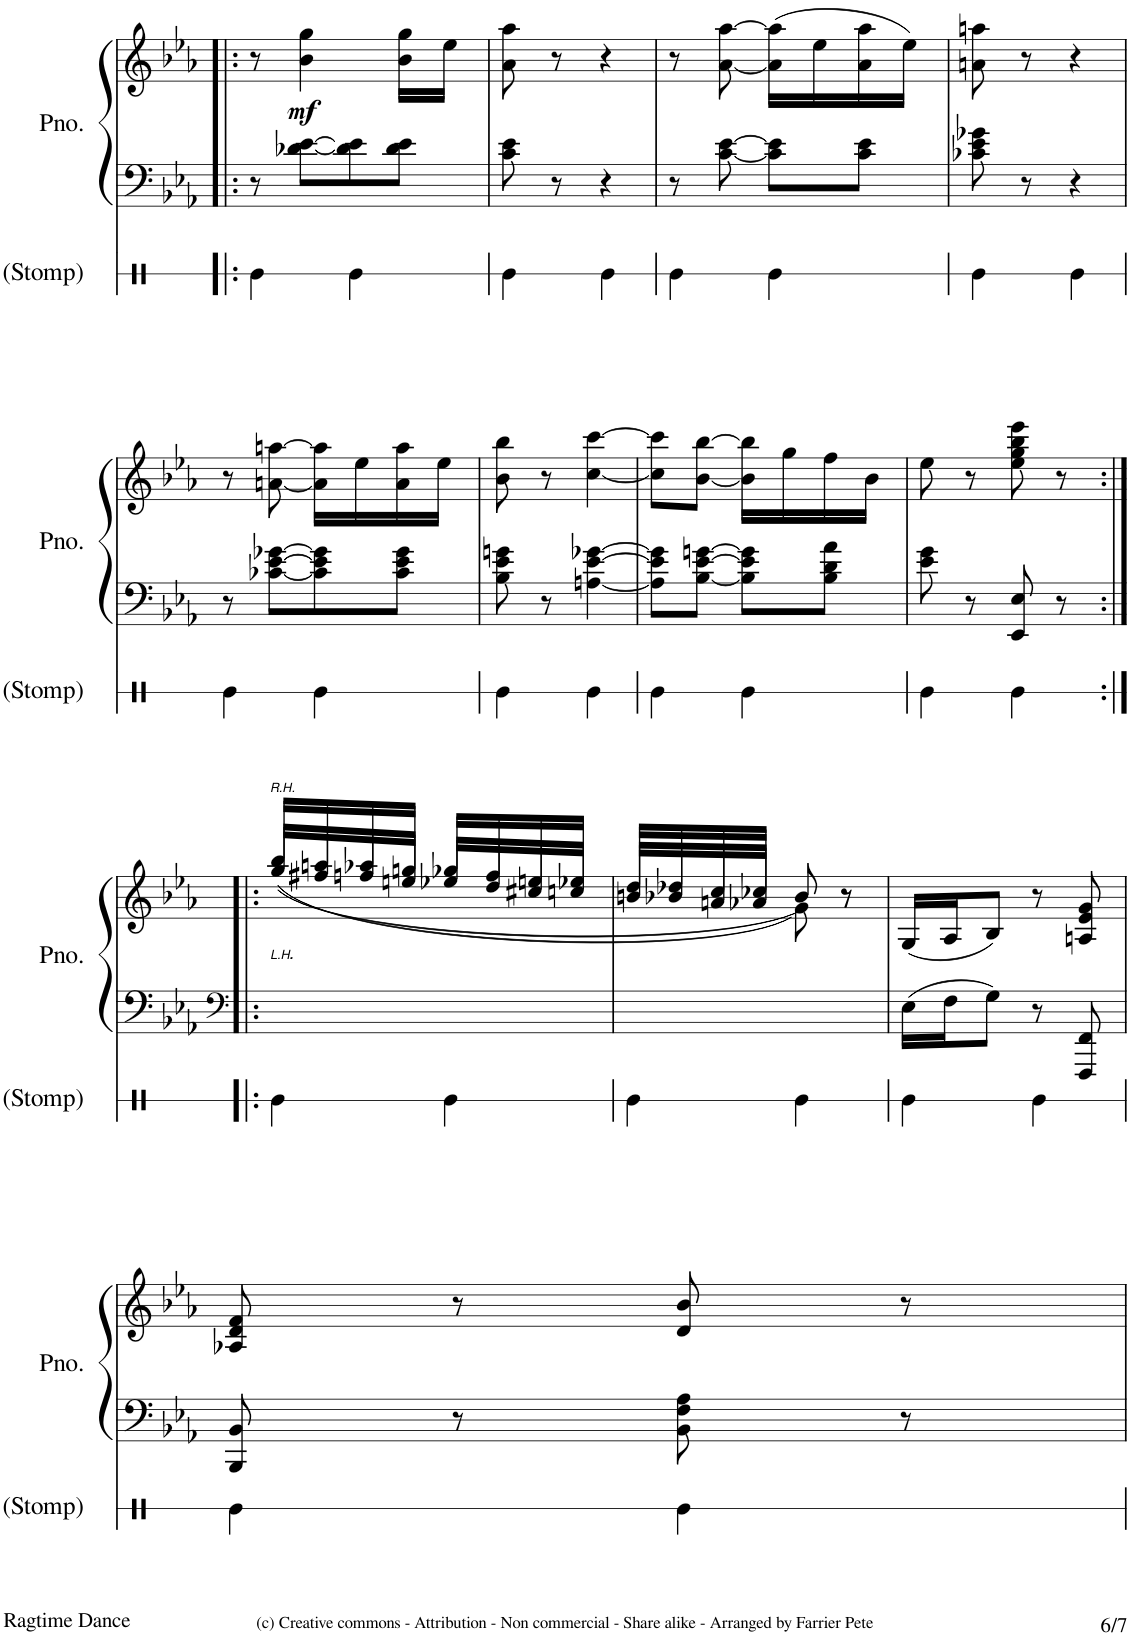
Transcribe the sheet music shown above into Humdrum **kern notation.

**kern	**kern	**kern	**dynam
*part2	*part1	*part1	*part1
*staff3	*staff2	*staff1	*staff1/2
*I"(Stompin' Heel)	*I"Piano	*	*
*I'(Stomp)	*I'Pno.	*	*
!!LO:PB:g=z
*clefX	*clefF4	*clefG2	*
*k[]	*k[b-e-a-]	*k[b-e-a-]	*
*	*E-:	*E-:	*
*M2/4	*M2/4	*M2/4	*
=56!|:	=56!|:	=56!|:	=56!|:
4Re\	8r	8r	.
!	!	!	!LO:DY:b
.	[8d-X\ [8e-\L	4b-\ 4gg\	mf
4Re\	8d-\] 8e-\]	.	.
.	8d-\ 8e-\J	16b-\ 16gg\LL	.
.	.	16ee-\JJ	.
=57	=57	=57	=57
4Re\	8c\ 8e-\	8a-\ 8aa-\	.
.	8r	8r	.
4Re\	4r	4r	.
=58	=58	=58	=58
4Re\	8r	8r	.
.	[8c\ [8e-\	[8a-\ [8aa-\	.
4Re\	8c\] 8e-\]L	(16a-\] 16aa-\]LL	.
.	.	16ee-\	.
.	8c\ 8e-\J	16a-\ 16aa-\	.
.	.	16ee-\JJ)	.
=59	=59	=59	=59
4Re\	8c-X\ 8e-\ 8g-X\	8an\ 8aan\	.
.	8r	8r	.
4Re\	4r	4r	.
!!LO:LB:g=z
=60	=60	=60	=60
4Re\	8r	8r	.
.	[8c-X\ [8e-\ [8g-X\L	[8an\ [8aan\	.
4Re\	8c-\] 8e-\] 8g-\]	16a\] 16aa\]LL	.
.	.	16ee-\	.
.	8c-\ 8e-\ 8g-\J	16a\ 16aa\	.
.	.	16ee-\JJ	.
=61	=61	=61	=61
4Re\	8B-\ 8e-\ 8gn\	8b-\ 8bb-\	.
.	8r	8r	.
4Re\	[4An\ [4e-\ [4g-X\	[4cc\ [4ccc\	.
=62	=62	=62	=62
4Re\	8A\] 8e-\] 8g-\]L	8cc\] 8ccc\]L	.
.	[8B-\ [8e-\ [8gn\J	[8b-\ [8bb-\J	.
4Re\	8B-\] 8e-\] 8g\]L	16b-\] 16bb-\]LL	.
.	.	16gg\	.
.	8B-\ 8d\ 8a-\J	16ff\	.
.	.	16b-\JJ	.
=63	=63	=63	=63
4Re\	8e-\ 8g\	8ee-\	.
.	8r	8r	.
4Re\	8EE-/ 8E-/	8ee-\ 8gg\ 8bb-\ 8eee-\	.
.	8r	8r	.
!!LO:LB:g=z
=64:|!|:	=64:|!|:	=64:|!|:	=64:|!|:
*	*clefF4	*	*
*	*	*^	*
!	!	!LO:TX:a:i:t=R.H.	!	!
!	!LO:TX:a:i:t=L.H	!	!	!
!	!LO:TX:a:B:t=.	!	!	!
4Re\	2ryy	(16bb-/LL	(<16gg/LL	.
.	.	16aan/	16ff#X/	.
.	.	16aa-X/	16ffn/	.
.	.	16ggn/JJ	16een/JJ	.
4Re\	.	16gg-X/LL	16ee-X/LL	.
.	.	16ff/	16dd/	.
.	.	16een/	16cc#X/	.
.	.	16ee-X/JJ	16ccn/JJ	.
=65	=65	=65	=65	=65
4Re\	4.ryy	16dd/LL	16bn/LL	.
.	.	16dd-X/	16b-X/	.
.	.	16cc/	16an/	.
.	.	16cc-X/JJ	16a-X/JJ	.
4Re\	.	8b-/)	8g\)	.
.	8r	8r	8ryy	.
*	*	*v	*v	*
=66	=66	=66	=66
4Re\	16E-\LL	(16G/LL	.
.	16F\J	16A-/J	.
.	8G\J	8B-/J)	.
4Re\	8r	8r	.
.	8FFF/ 8FF/	8An/ 8e-/ 8g/	.
!!LO:LB:g=z
=67	=67	=67	=67
4Re\	8BBB-/ 8BB-/	8A-X/ 8d/ 8f/	.
.	8r	8r	.
4Re\	8BB-\ 8F\ 8A-\	8d/ 8b-/	.
.	8r	8r	.
=	=	=	=
*-	*-	*-	*-
